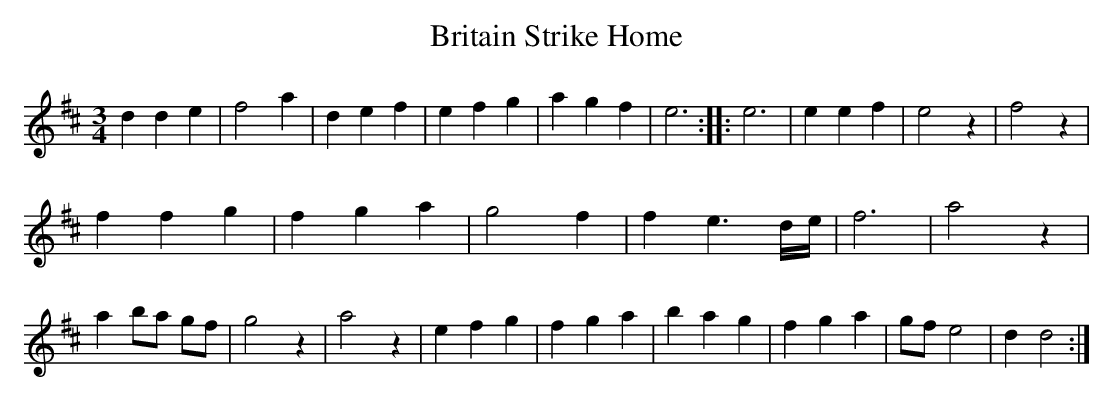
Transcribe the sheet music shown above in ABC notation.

X:1
T:Britain Strike Home
M:3/4
L:1/4
K:D
dde|f2a|def|efg|agf|e3:|:e3|eef|e2z|f2z|!
ffg|fga|g2f|fe3/2 sd/4e/4s|f3|a2z|a sb/2a/2s sg/2f/2s|g2z|a2z|efg|fga|ba
g|fga|sg/2f/2s e2|dd2:|
